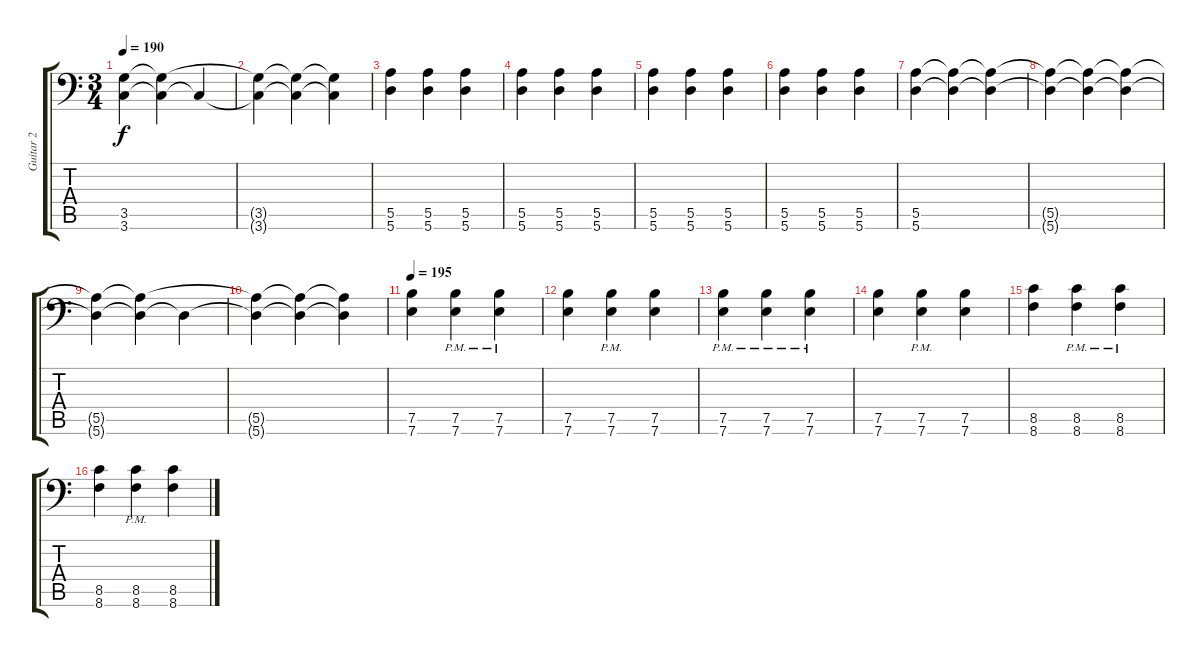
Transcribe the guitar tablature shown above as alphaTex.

\track ("Guitar 2" "Guitar 2") {instrument distortionguitar}
\staff {score tabs}
\tuning (B3 Gb3 D3 A2 E2 A1) {hide}
\ts (3 4)
\tempo 190
\clef f4
\ks c
(3.5{t} 3.6{t}).4{dy f} (3.5{t} 3.6{t}).4 3.6{t}.4 |
(3.5{t} 3.6{t}).4 (3.5{t} 3.6{t}).4 (3.5{t} 3.6{t}).4 |
(5.5 5.6).4 (5.5 5.6).4 (5.5 5.6).4 |
(5.5 5.6).4 (5.5 5.6).4 (5.5 5.6).4 |
(5.5 5.6).4 (5.5 5.6).4 (5.5 5.6).4 |
(5.5 5.6).4 (5.5 5.6).4 (5.5 5.6).4 |
(5.5 5.6).4{volume 11 instrument distortionguitar} (5.5{t} 5.6{t}).4 (5.5{t} 5.6{t}).4 |
(5.5{t} 5.6{t}).4 (5.5{t} 5.6{t}).4 (5.5{t} 5.6{t}).4 |
(5.5{t} 5.6{t}).4 (5.5{t} 5.6{t}).4 5.6{t}.4 |
(5.5{t} 5.6{t}).4 (5.5{t} 5.6{t}).4 (5.5{t} 5.6{t}).4 |
\tempo 195
(7.5 7.6).4 (7.5{pm} 7.6{pm}).4 (7.5{pm} 7.6{pm}).4 |
(7.5 7.6).4 (7.5{pm} 7.6{pm}).4 (7.5 7.6).4 |
(7.5{pm} 7.6{pm}).4 (7.5{pm} 7.6{pm}).4 (7.5{pm} 7.6{pm}).4 |
(7.5 7.6).4 (7.5{pm} 7.6{pm}).4 (7.5 7.6).4 |
(8.5 8.6).4 (8.5{pm} 8.6{pm}).4 (8.5{pm} 8.6{pm}).4 |
(8.5 8.6).4 (8.5{pm} 8.6{pm}).4 (8.5 8.6).4
